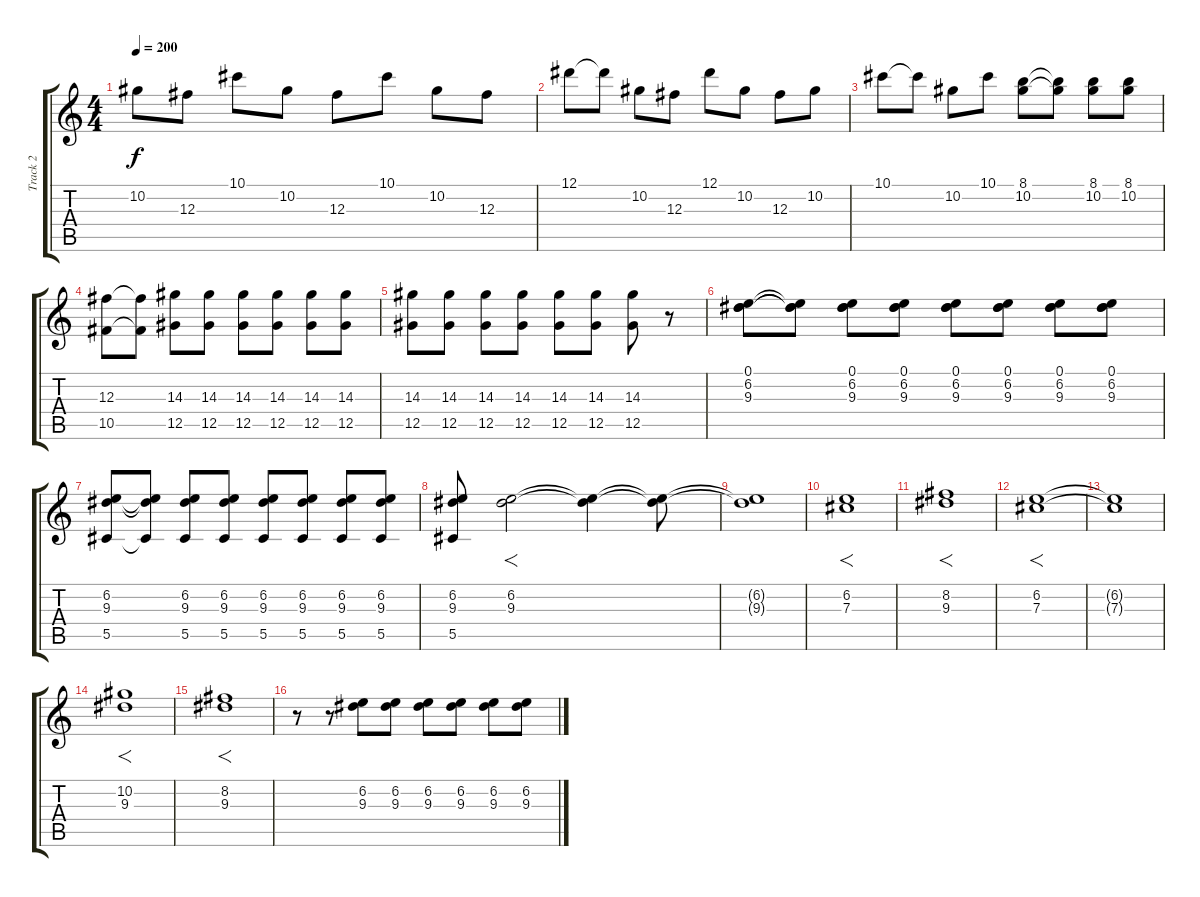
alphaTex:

\track ("Track 2" "Track 2") {instrument overdrivenguitar}
\staff {score tabs}
\tuning (Eb4 Bb3 Gb3 Db3 Ab2 Db2) {hide}
\ts (4 4)
\tempo 200
\clef g2
\ks c
10.2.8{dy f} 12.3.8 10.1.8 10.2.8 12.3.8 10.1.8 10.2.8 12.3.8 |
12.1.8 12.1{t}.8 10.2.8 12.3.8 12.1.8 10.2.8 12.3.8 10.2.8 |
10.1.8 10.1{t}.8 10.2.8 10.1.8 (8.1 10.2).8 (8.1{t} 10.2{t}).8 (8.1 10.2).8 (8.1 10.2).8 |
(12.3 10.5).8 (12.3{t} 10.5{t}).8 (14.3 12.5).8 (14.3 12.5).8 (14.3 12.5).8 (14.3 12.5).8 (14.3 12.5).8 (14.3 12.5).8 |
(14.3 12.5).8 (14.3 12.5).8 (14.3 12.5).8 (14.3 12.5).8 (14.3 12.5).8 (14.3 12.5).8 (14.3 12.5).8 r.8 |
(0.1 6.2 9.3).8 (0.1{t} 6.2{t} 9.3{t}).8 (0.1 6.2 9.3).8 (0.1 6.2 9.3).8 (0.1 6.2 9.3).8 (0.1 6.2 9.3).8 (0.1 6.2 9.3).8 (0.1 6.2 9.3).8 |
(6.2 9.3 5.5).8 (6.2{t} 9.3{t} 5.5{t}).8 (6.2 9.3 5.5).8 (6.2 9.3 5.5).8 (6.2 9.3 5.5).8 (6.2 9.3 5.5).8 (6.2 9.3 5.5).8 (6.2 9.3 5.5).8 |
(6.2 9.3 5.5).8 (6.2 9.3).2{f} (6.2{t} 9.3{t}).4 (6.2{t} 9.3{t}).8 |
(6.2{t} 9.3{t}).1 |
(6.2 7.3).1{f} |
(8.2 9.3).1{f} |
(6.2 7.3).1{f} |
(6.2{t} 7.3{t}).1 |
(10.2 9.3).1{f} |
(8.2 9.3).1{f} |
r.8 r.8 (6.2 9.3).8 (6.2 9.3).8 (6.2 9.3).8 (6.2 9.3).8 (6.2 9.3).8 (6.2 9.3).8
